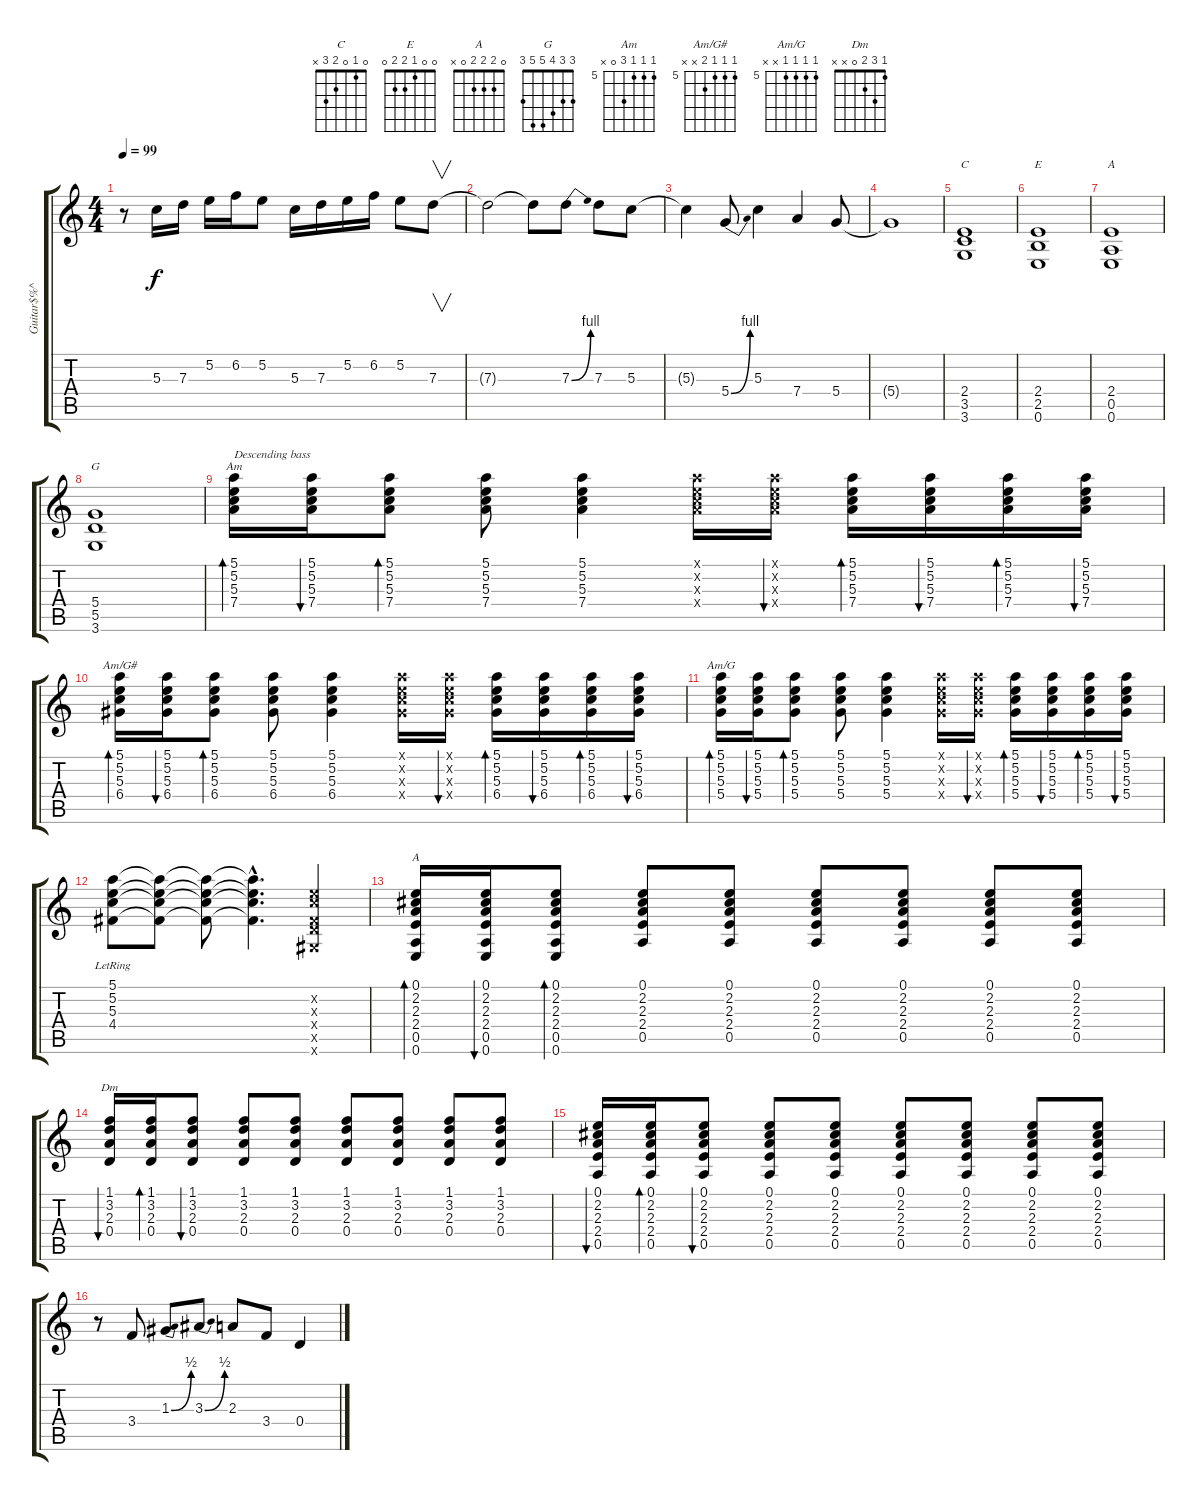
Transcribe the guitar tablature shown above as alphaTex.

\track ("Guitar$%^" "Guitar$%^") {instrument overdrivenguitar}
\staff {score tabs}
\tuning (E4 B3 G3 D3 A2 E2) {hide}
\chord ("C" 0 1 0 2 3 x)
\chord ("E" 0 0 1 2 2 0)
\chord ("A" 0 2 2 2 0 0)
\chord ("G" 3 3 4 5 5 3)
\chord ("Am" 5 5 5 7 0 x) {firstfret 5}
\chord ("Am/G#" 5 5 5 6 x x) {firstfret 5}
\chord ("Am/G" 5 5 5 5 x x) {firstfret 5}
\chord ("A" 0 2 2 2 0 x)
\chord ("Dm" 1 3 2 0 x x)
\ts (4 4)
\tempo 99
\clef g2
\ks c
r.8{dy f} 5.3.16 7.3.16 5.2.16 6.2.16 5.2.8 5.3.16 7.3.16 5.2.16 6.2.16 5.2.8 7.3.8{v} |
7.3{t}.2 7.3{t}.8 7.3{be (bend 0 0 60 4)}.8 7.3.8 5.3.8 |
5.3{t}.4 5.4{be (bend 0 0 60 4)}.8 5.3.4 7.4.4 5.4.8 |
5.4{t}.1 |
(2.4 3.5 3.6).1{ch "C" volume 14 balance 5 instrument electricguitarmuted} |
(2.4 2.5 0.6).1{ch "E"} |
(2.4 0.5 0.6).1{ch "A"} |
(5.4 5.5 3.6).1{ch "G"} |
(5.1 5.2 5.3 7.4).16{bd 30 ch "Am" txt "Descending bass" volume 14 balance 13 instrument overdrivenguitar} (5.1 5.2 5.3 7.4).16{bu 30} (5.1 5.2 5.3 7.4).8{bd 30} (5.1 5.2 5.3 7.4).8 (5.1 5.2 5.3 7.4).4 (5.1{x} 5.2{x} 5.3{x} 7.4{x}).16 (5.1{x} 5.2{x} 5.3{x} 7.4{x}).16{bu 30} (5.1 5.2 5.3 7.4).16{bd 30} (5.1 5.2 5.3 7.4).16{bu 30} (5.1 5.2 5.3 7.4).16{bd 30} (5.1 5.2 5.3 7.4).16{bu 30} |
(5.1 5.2 5.3 6.4).16{bd 60 ch "Am/G#"} (5.1 5.2 5.3 6.4).16{bu 60} (5.1 5.2 5.3 6.4).8{bd 60} (5.1 5.2 5.3 6.4).8 (5.1 5.2 5.3 6.4).4 (5.1{x} 5.2{x} 5.3{x} 6.4{x}).16 (5.1{x} 5.2{x} 5.3{x} 6.4{x}).16{bu 30} (5.1 5.2 5.3 6.4).16{bd 30} (5.1 5.2 5.3 6.4).16{bu 30} (5.1 5.2 5.3 6.4).16{bd 30} (5.1 5.2 5.3 6.4).16{bu 30} |
(5.1 5.2 5.3 5.4).16{bd 60 ch "Am/G"} (5.1 5.2 5.3 5.4).16{bu 60} (5.1 5.2 5.3 5.4).8{bd 60} (5.1 5.2 5.3 5.4).8 (5.1 5.2 5.3 5.4).4 (5.1{x} 5.2{x} 5.3{x} 5.4{x}).16 (5.1{x} 5.2{x} 5.3{x} 5.4{x}).16{bu 30} (5.1 5.2 5.3 5.4).16{bd 30} (5.1 5.2 5.3 5.4).16{bu 30} (5.1 5.2 5.3 5.4).16{bd 30} (5.1 5.2 5.3 5.4).16{bu 30} |
(5.1{lr} 5.2{lr} 5.3{lr} 4.4{lr}).8 (5.1{t} 5.2{t} 5.3{t} 4.4{t}).8 (5.1{t} 5.2{t} 5.3{t} 4.4{t}).8 (5.1{hac t} 5.2{hac t} 5.3{hac t} 4.4{hac t}).4{d} (5.2{x} 5.3{x} 4.4{x} 5.5{x} 4.6{x}).4 |
(0.1 2.2 2.3 2.4 0.5 0.6).16{bd 60 ch "A" volume 14 balance 4} (0.1 2.2 2.3 2.4 0.5 0.6).16{bu 60} (0.1 2.2 2.3 2.4 0.5 0.6).8{bd 60} (0.1 2.2 2.3 2.4 0.5).8 (0.1 2.2 2.3 2.4 0.5).8 (0.1 2.2 2.3 2.4 0.5).8 (0.1 2.2 2.3 2.4 0.5).8 (0.1 2.2 2.3 2.4 0.5).8 (0.1 2.2 2.3 2.4 0.5).8 |
(1.1 3.2 2.3 0.4).16{bu 60 ch "Dm"} (1.1 3.2 2.3 0.4).16{bd 60} (1.1 3.2 2.3 0.4).8{bu 60} (1.1 3.2 2.3 0.4).8 (1.1 3.2 2.3 0.4).8 (1.1 3.2 2.3 0.4).8 (1.1 3.2 2.3 0.4).8 (1.1 3.2 2.3 0.4).8 (1.1 3.2 2.3 0.4).8 |
(0.1 2.2 2.3 2.4 0.5).16{bu 60} (0.1 2.2 2.3 2.4 0.5).16{bd 60} (0.1 2.2 2.3 2.4 0.5).8{bu 60} (0.1 2.2 2.3 2.4 0.5).8 (0.1 2.2 2.3 2.4 0.5).8 (0.1 2.2 2.3 2.4 0.5).8 (0.1 2.2 2.3 2.4 0.5).8 (0.1 2.2 2.3 2.4 0.5).8 (0.1 2.2 2.3 2.4 0.5).8 |
r.8 3.4.8 1.3{be (bend 0 0 60 2)}.8 3.3{be (bend 0 0 60 2)}.8 2.3.8 3.4.8 0.4.4
